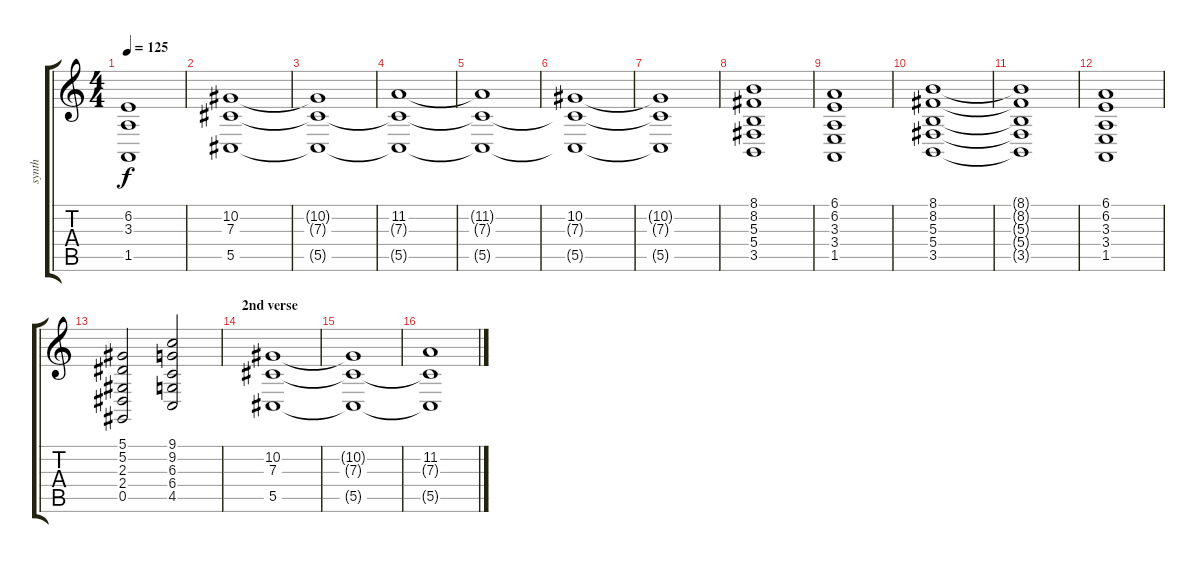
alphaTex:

\track ("synth" "synth") {instrument stringensemble1}
\staff {score tabs}
\tuning (Eb4 Bb3 Gb3 Db3 Ab2 Eb2) {hide}
\ts (4 4)
\tempo 125
\clef g2
\ks c
(6.2 3.3 1.5).1{dy f} |
(10.2 7.3 5.5).1{volume 8 instrument pad2warm} |
(10.2{t} 7.3{t} 5.5{t}).1 |
(11.2 7.3{t} 5.5{t}).1 |
(11.2{t} 7.3{t} 5.5{t}).1 |
(10.2 7.3{t} 5.5{t}).1 |
(10.2{t} 7.3{t} 5.5{t}).1 |
(8.1 8.2 5.3 5.4 3.5).1{volume 10 instrument stringensemble1} |
(6.1 6.2 3.3 3.4 1.5).1 |
(8.1 8.2 5.3 5.4 3.5).1 |
(8.1{t} 8.2{t} 5.3{t} 5.4{t} 3.5{t}).1 |
(6.1 6.2 3.3 3.4 1.5).1 |
(5.1 5.2 2.3 2.4 0.5).2 (9.1 9.2 6.3 6.4 4.5).2 |
\section ("" "2nd verse")
(10.2 7.3 5.5).1{volume 8 instrument pad2warm} |
(10.2{t} 7.3{t} 5.5{t}).1 |
(11.2 7.3{t} 5.5{t}).1
